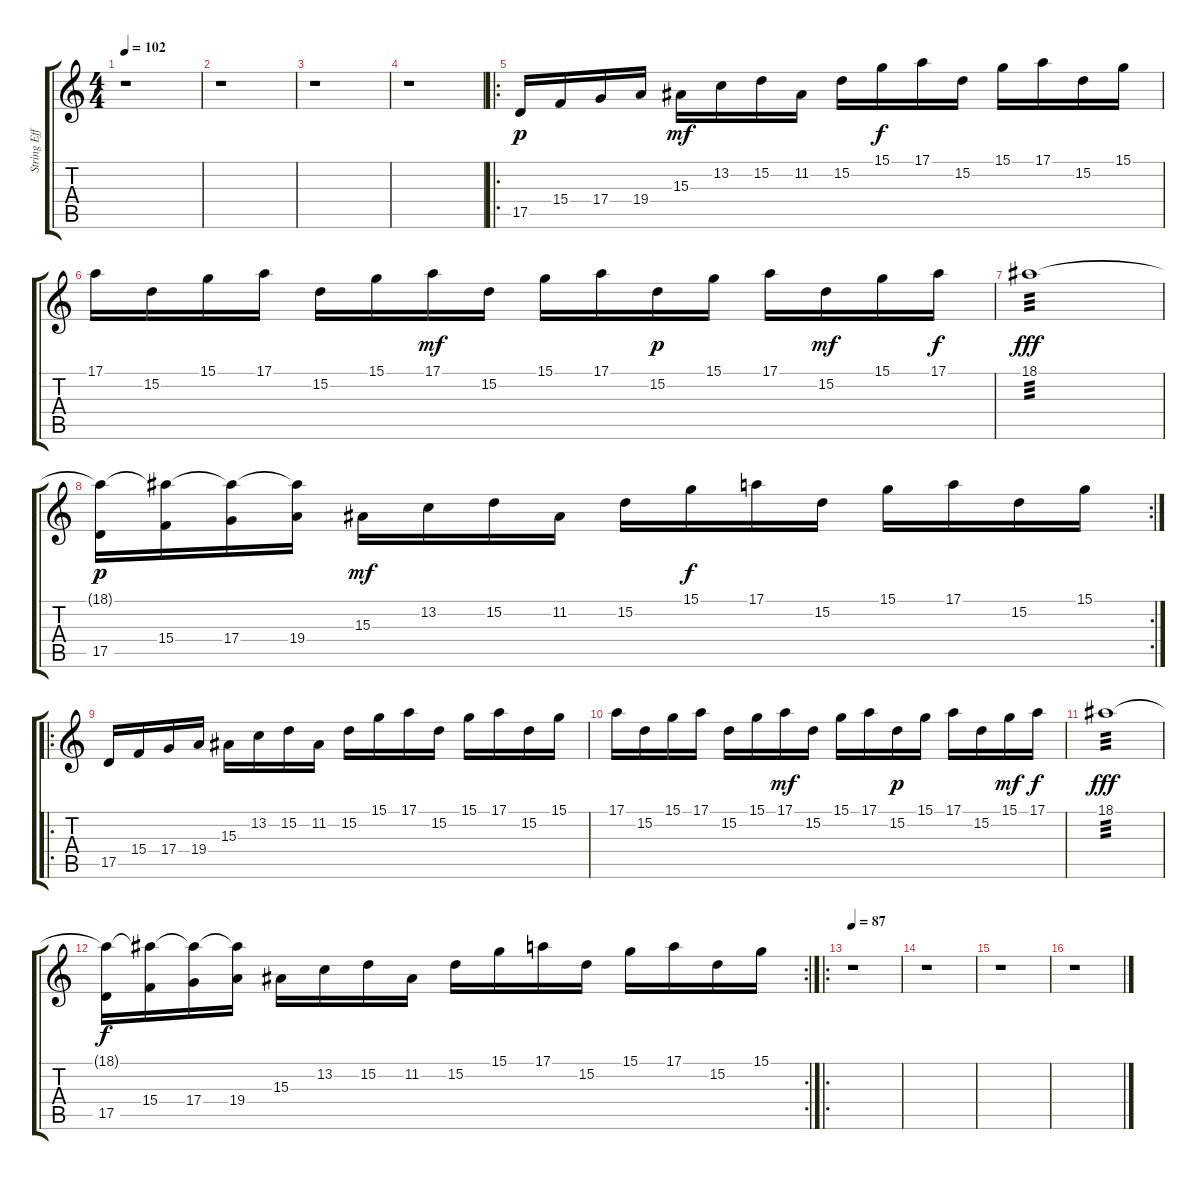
\track ("String Effects" "String Eff") {instrument stringensemble1}
\staff {score tabs}
\tuning (E4 B3 G3 D3 A2 E2) {hide}
\ts (4 4)
\tempo 102
\clef g2
\ks c
r.1{dy p} |
r.1 |
r.1 |
r.1 |
\ro
17.5.16{volume 16} 15.4.16 17.4.16 19.4.16 15.3.16{dy mf} 13.2.16 15.2.16 11.2.16 15.2.16 15.1.16{dy f} 17.1.16 15.2.16 15.1.16 17.1.16 15.2.16 15.1.16 |
17.1.16 15.2.16 15.1.16 17.1.16 15.2.16 15.1.16 17.1.16{dy mf} 15.2.16 15.1.16 17.1.16 15.2.16{dy p} 15.1.16 17.1.16 15.2.16{dy mf} 15.1.16 17.1.16{dy f} |
18.1.1{tp 3 dy fff} |
\rc 2
(18.1{t} 17.5).16{dy p volume 14} (18.1{t} 15.4).16 (18.1{t} 17.4).16 (18.1{t} 19.4).16 15.3.16{dy mf} 13.2.16 15.2.16 11.2.16 15.2.16 15.1.16{dy f} 17.1.16 15.2.16 15.1.16 17.1.16 15.2.16 15.1.16 |
\ro
17.5.16{volume 16} 15.4.16 17.4.16 19.4.16 15.3.16 13.2.16 15.2.16 11.2.16 15.2.16 15.1.16 17.1.16 15.2.16 15.1.16 17.1.16 15.2.16 15.1.16 |
17.1.16 15.2.16 15.1.16 17.1.16 15.2.16 15.1.16 17.1.16{dy mf} 15.2.16 15.1.16 17.1.16 15.2.16{dy p} 15.1.16 17.1.16 15.2.16 15.1.16{dy mf} 17.1.16{dy f} |
18.1.1{tp 3 dy fff} |
\rc 2
(18.1{t} 17.5).16{dy f volume 16} (18.1{t} 15.4).16 (18.1{t} 17.4).16 (18.1{t} 19.4).16 15.3.16 13.2.16 15.2.16 11.2.16 15.2.16 15.1.16 17.1.16 15.2.16 15.1.16 17.1.16 15.2.16 15.1.16 |
\ro
\tempo 87
r.1 |
r.1 |
r.1 |
r.1
